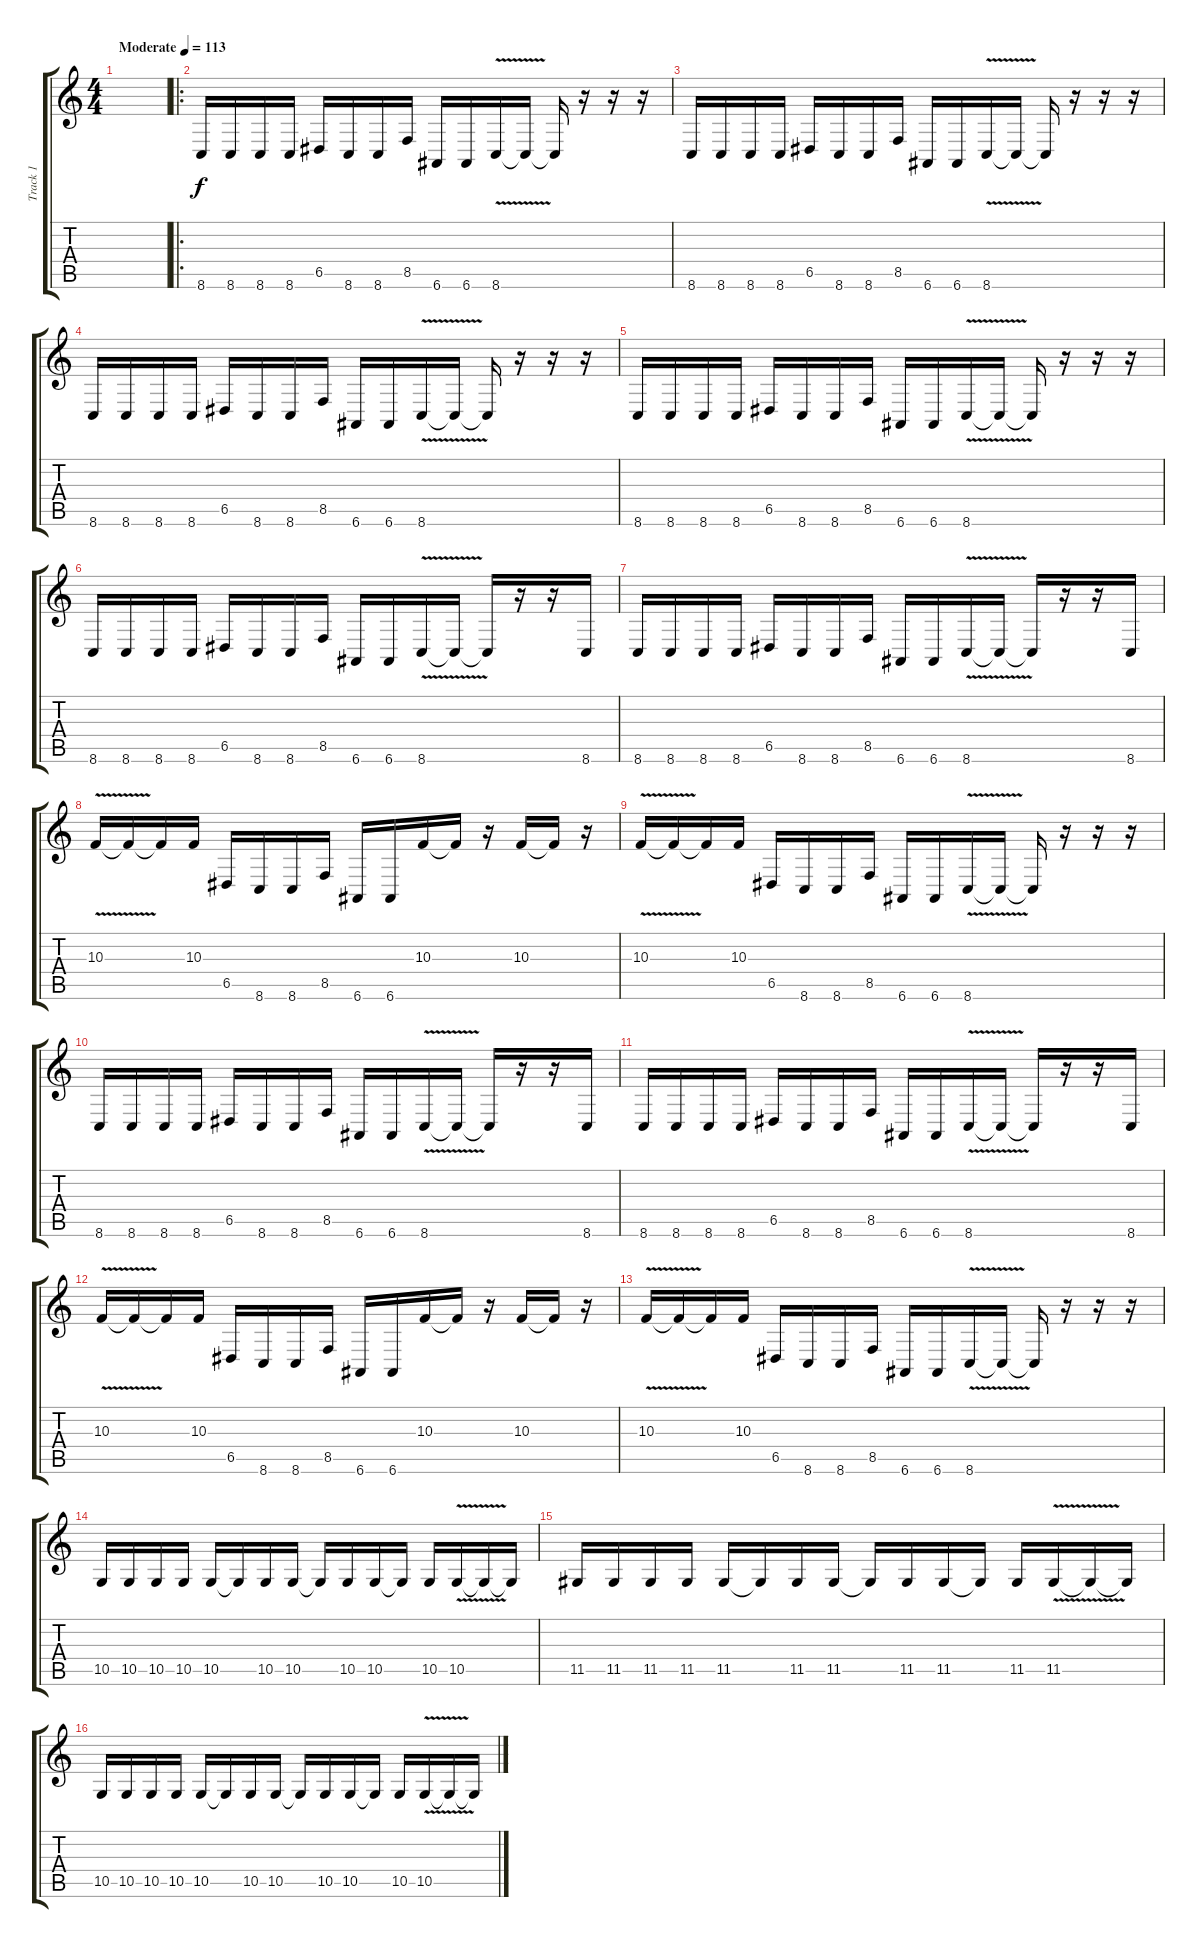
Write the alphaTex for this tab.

\track ("Track 1" "Track 1") {instrument lead5charang}
\staff {score tabs}
\tuning (E4 B3 G3 D3 A2 E2) {hide}
\ts (4 4)
\tempo (113 "Moderate")
\clef g2
\ks c
|
\ro
8.6.16 8.6.16 8.6.16 8.6.16 6.5.16 8.6.16 8.6.16 8.5.16 6.6.16 6.6.16 8.6{v}.16 8.6{t}.16 8.6{t}.16 r.16 r.16 r.16 |
8.6.16 8.6.16 8.6.16 8.6.16 6.5.16 8.6.16 8.6.16 8.5.16 6.6.16 6.6.16 8.6{v}.16 8.6{t}.16 8.6{t}.16 r.16 r.16 r.16 |
8.6.16 8.6.16 8.6.16 8.6.16 6.5.16 8.6.16 8.6.16 8.5.16 6.6.16 6.6.16 8.6{v}.16 8.6{t}.16 8.6{t}.16 r.16 r.16 r.16 |
8.6.16 8.6.16 8.6.16 8.6.16 6.5.16 8.6.16 8.6.16 8.5.16 6.6.16 6.6.16 8.6{v}.16 8.6{t}.16 8.6{t}.16 r.16 r.16 r.16 |
8.6.16 8.6.16 8.6.16 8.6.16 6.5.16 8.6.16 8.6.16 8.5.16 6.6.16 6.6.16 8.6{v}.16 8.6{t}.16 8.6{t}.16 r.16 r.16 8.6.16 |
8.6.16 8.6.16 8.6.16 8.6.16 6.5.16 8.6.16 8.6.16 8.5.16 6.6.16 6.6.16 8.6{v}.16 8.6{t}.16 8.6{t}.16 r.16 r.16 8.6.16 |
10.3{v}.16 10.3{t}.16 10.3{t}.16 10.3.16 6.5.16 8.6.16 8.6.16 8.5.16 6.6.16 6.6.16 10.3.16 10.3{t}.16 r.16 10.3.16 10.3{t}.16 r.16 |
10.3{v}.16 10.3{t}.16 10.3{t}.16 10.3.16 6.5.16 8.6.16 8.6.16 8.5.16 6.6.16 6.6.16 8.6{v}.16 8.6{t}.16 8.6{t}.16 r.16 r.16 r.16 |
8.6.16 8.6.16 8.6.16 8.6.16 6.5.16 8.6.16 8.6.16 8.5.16 6.6.16 6.6.16 8.6{v}.16 8.6{t}.16 8.6{t}.16 r.16 r.16 8.6.16 |
8.6.16 8.6.16 8.6.16 8.6.16 6.5.16 8.6.16 8.6.16 8.5.16 6.6.16 6.6.16 8.6{v}.16 8.6{t}.16 8.6{t}.16 r.16 r.16 8.6.16 |
10.3{v}.16 10.3{t}.16 10.3{t}.16 10.3.16 6.5.16 8.6.16 8.6.16 8.5.16 6.6.16 6.6.16 10.3.16 10.3{t}.16 r.16 10.3.16 10.3{t}.16 r.16 |
10.3{v}.16 10.3{t}.16 10.3{t}.16 10.3.16 6.5.16 8.6.16 8.6.16 8.5.16 6.6.16 6.6.16 8.6{v}.16 8.6{t}.16 8.6{t}.16 r.16 r.16 r.16 |
10.5.16 10.5.16 10.5.16 10.5.16 10.5.16 10.5{t}.16 10.5.16 10.5.16 10.5{t}.16 10.5.16 10.5.16 10.5{t}.16 10.5.16 10.5{v}.16 10.5{t}.16 10.5{t}.16 |
11.5.16 11.5.16 11.5.16 11.5.16 11.5.16 11.5{t}.16 11.5.16 11.5.16 11.5{t}.16 11.5.16 11.5.16 11.5{t}.16 11.5.16 11.5{v}.16 11.5{t}.16 11.5{t}.16 |
10.5.16 10.5.16 10.5.16 10.5.16 10.5.16 10.5{t}.16 10.5.16 10.5.16 10.5{t}.16 10.5.16 10.5.16 10.5{t}.16 10.5.16 10.5{v}.16 10.5{t}.16 10.5{t}.16
